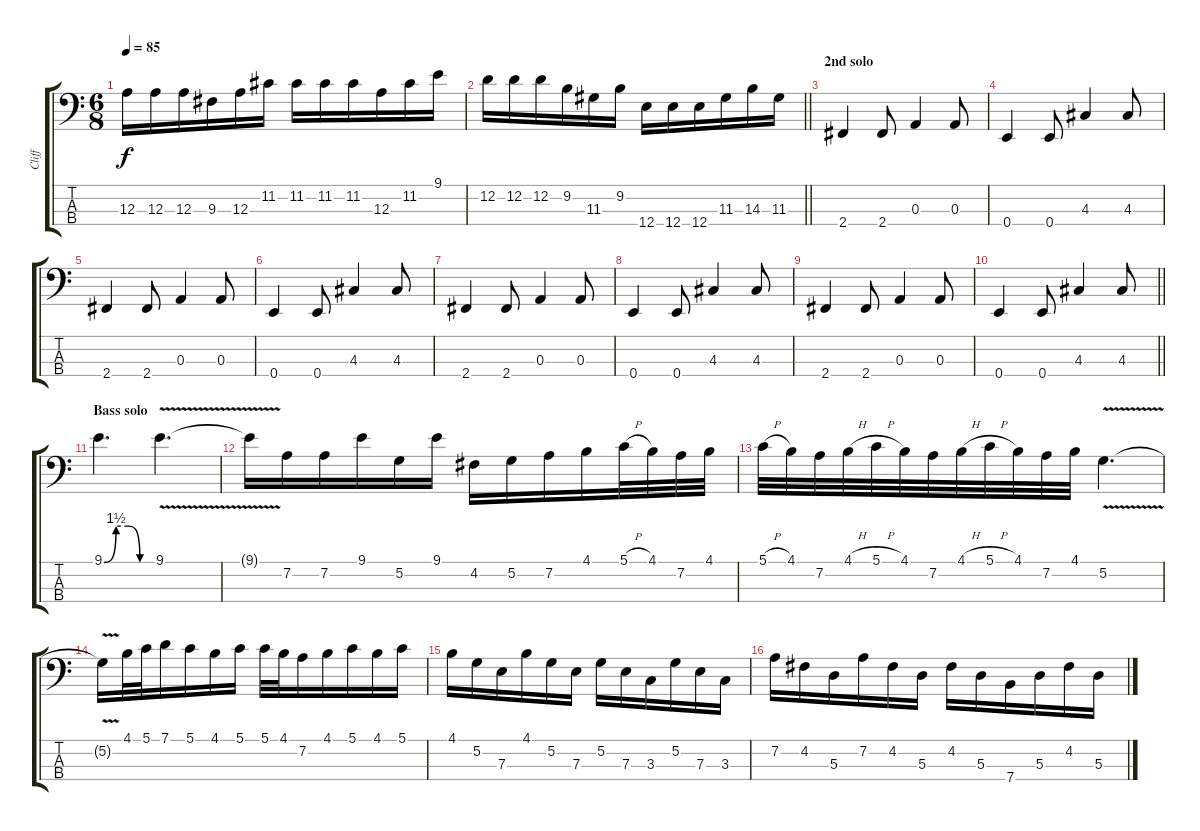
\track ("Cliff" "Cliff") {instrument electricbassfinger}
\staff {score tabs}
\tuning (G2 D2 A1 E1) {hide}
\ts (6 8)
\tempo 85
\clef f4
\ks c
12.3.16{dy f} 12.3.16 12.3.16 9.3.16 12.3.16 11.2.16 11.2.16 11.2.16 11.2.16 12.3.16 11.2.16 9.1.16 |
\barLineRight lightlight
12.2.16 12.2.16 12.2.16 9.2.16 11.3.16 9.2.16 12.4.16 12.4.16 12.4.16 11.3.16 14.3.16 11.3.16 |
\section ("" "2nd solo")
2.4.4 2.4.8 0.3.4 0.3.8 |
0.4.4 0.4.8 4.3.4 4.3.8 |
2.4.4 2.4.8 0.3.4 0.3.8 |
0.4.4 0.4.8 4.3.4 4.3.8 |
2.4.4 2.4.8 0.3.4 0.3.8 |
0.4.4 0.4.8 4.3.4 4.3.8 |
2.4.4 2.4.8 0.3.4 0.3.8 |
\barLineRight lightlight
0.4.4 0.4.8 4.3.4 4.3.8 |
\section ("" "Bass solo")
9.1{be (custom 0 0 15 6 30 6 45 0 60 0)}.4{d} 9.1{v}.4{d} |
9.1{t}.16 7.2.16 7.2.16 9.1.16 5.2.16 9.1.16 4.2.16 5.2.16 7.2.16 4.1.16 5.1{h}.32 4.1.32 7.2.32 4.1.32 |
5.1{h}.32 4.1.32 7.2.32 4.1{h}.32 5.1{h}.32 4.1.32 7.2.32 4.1{h}.32 5.1{h}.32 4.1.32 7.2.32 4.1.32 5.2{v}.4{d} |
5.2{t}.16 4.1.32 5.1.32 7.1.16 5.1.16 4.1.16 5.1.16 5.1.32 4.1.32 7.2.16 4.1.16 5.1.16 4.1.16 5.1.16 |
4.1.16 5.2.16 7.3.16 4.1.16 5.2.16 7.3.16 5.2.16 7.3.16 3.3.16 5.2.16 7.3.16 3.3.16 |
7.2.16 4.2.16 5.3.16 7.2.16 4.2.16 5.3.16 4.2.16 5.3.16 7.4.16 5.3.16 4.2.16 5.3.16
